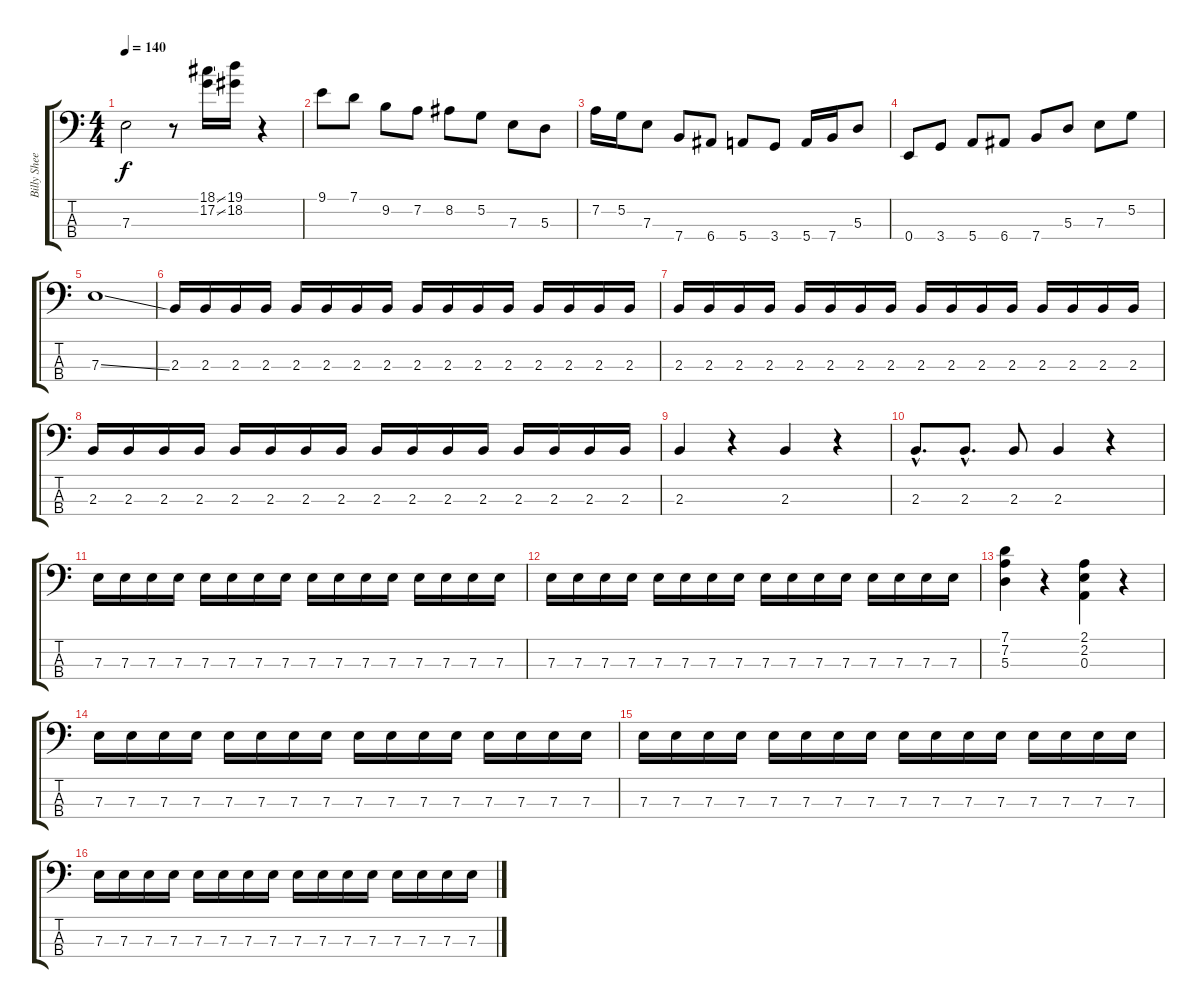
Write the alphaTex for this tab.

\track ("Billy Sheehan" "Billy Shee") {instrument electricbassfinger}
\staff {score tabs}
\tuning (G2 D2 A1 E1) {hide}
\ts (4 4)
\tempo 140
\clef f4
\ks c
7.3.2{dy f} r.8 (18.1{ss} 17.2{ss}).16 (19.1 18.2).16 r.4 |
9.1.8 7.1.8 9.2.8 7.2.8 8.2.8 5.2.8 7.3.8 5.3.8 |
7.2.16 5.2.16 7.3.8 7.4.8 6.4.8 5.4.8 3.4.8 5.4.16 7.4.16 5.3.8 |
0.4.8 3.4.8 5.4.8 6.4.8 7.4.8 5.3.8 7.3.8 5.2.8 |
7.3{ss}.1 |
2.3.16 2.3.16 2.3.16 2.3.16 2.3.16 2.3.16 2.3.16 2.3.16 2.3.16 2.3.16 2.3.16 2.3.16 2.3.16 2.3.16 2.3.16 2.3.16 |
2.3.16 2.3.16 2.3.16 2.3.16 2.3.16 2.3.16 2.3.16 2.3.16 2.3.16 2.3.16 2.3.16 2.3.16 2.3.16 2.3.16 2.3.16 2.3.16 |
2.3.16 2.3.16 2.3.16 2.3.16 2.3.16 2.3.16 2.3.16 2.3.16 2.3.16 2.3.16 2.3.16 2.3.16 2.3.16 2.3.16 2.3.16 2.3.16 |
2.3.4 r.4 2.3.4 r.4 |
2.3{hac}.8{d} 2.3{hac}.8{d} 2.3.8 2.3.4 r.4 |
7.3.16 7.3.16 7.3.16 7.3.16 7.3.16 7.3.16 7.3.16 7.3.16 7.3.16 7.3.16 7.3.16 7.3.16 7.3.16 7.3.16 7.3.16 7.3.16 |
7.3.16 7.3.16 7.3.16 7.3.16 7.3.16 7.3.16 7.3.16 7.3.16 7.3.16 7.3.16 7.3.16 7.3.16 7.3.16 7.3.16 7.3.16 7.3.16 |
(7.1 7.2 5.3).4 r.4 (2.1 2.2 0.3).4 r.4 |
7.3.16 7.3.16 7.3.16 7.3.16 7.3.16 7.3.16 7.3.16 7.3.16 7.3.16 7.3.16 7.3.16 7.3.16 7.3.16 7.3.16 7.3.16 7.3.16 |
7.3.16 7.3.16 7.3.16 7.3.16 7.3.16 7.3.16 7.3.16 7.3.16 7.3.16 7.3.16 7.3.16 7.3.16 7.3.16 7.3.16 7.3.16 7.3.16 |
7.3.16 7.3.16 7.3.16 7.3.16 7.3.16 7.3.16 7.3.16 7.3.16 7.3.16 7.3.16 7.3.16 7.3.16 7.3.16 7.3.16 7.3.16 7.3.16
